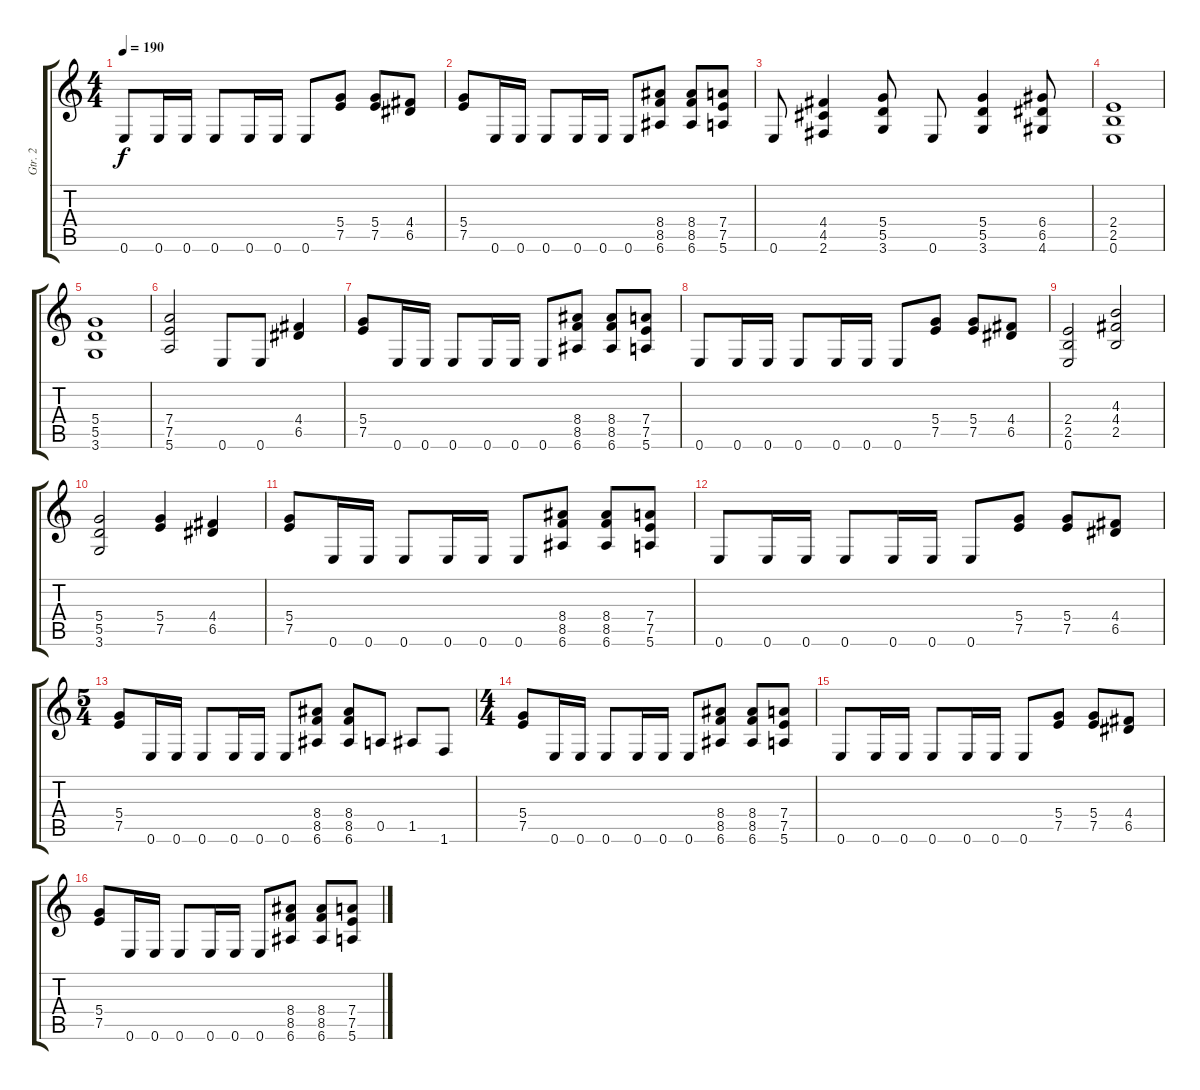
\track ("Gtr. 2" "Gtr. 2") {instrument distortionguitar}
\staff {score tabs}
\tuning (E4 B3 G3 D3 A2 E2) {hide}
\ts (4 4)
\tempo 190
\clef g2
\ks c
0.6.8{dy f} 0.6.16 0.6.16 0.6.8 0.6.16 0.6.16 0.6.8 (5.4 7.5).8 (5.4 7.5).8 (4.4 6.5).8 |
(5.4 7.5).8 0.6.16 0.6.16 0.6.8 0.6.16 0.6.16 0.6.8 (8.4 8.5 6.6).8 (8.4 8.5 6.6).8 (7.4 7.5 5.6).8 |
0.6.8 (4.4 4.5 2.6).4 (5.4 5.5 3.6).8 0.6.8 (5.4 5.5 3.6).4 (6.4 6.5 4.6).8 |
(2.4 2.5 0.6).1 |
(5.4 5.5 3.6).1 |
(7.4 7.5 5.6).2 0.6.8 0.6.8 (4.4 6.5).4 |
(5.4 7.5).8 0.6.16 0.6.16 0.6.8 0.6.16 0.6.16 0.6.8 (8.4 8.5 6.6).8 (8.4 8.5 6.6).8 (7.4 7.5 5.6).8 |
0.6.8 0.6.16 0.6.16 0.6.8 0.6.16 0.6.16 0.6.8 (5.4 7.5).8 (5.4 7.5).8 (4.4 6.5).8 |
(2.4 2.5 0.6).2 (4.3 4.4 2.5).2 |
(5.4 5.5 3.6).2 (5.4 7.5).4 (4.4 6.5).4 |
(5.4 7.5).8 0.6.16 0.6.16 0.6.8 0.6.16 0.6.16 0.6.8 (8.4 8.5 6.6).8 (8.4 8.5 6.6).8 (7.4 7.5 5.6).8 |
0.6.8 0.6.16 0.6.16 0.6.8 0.6.16 0.6.16 0.6.8 (5.4 7.5).8 (5.4 7.5).8 (4.4 6.5).8 |
\ts (5 4)
(5.4 7.5).8 0.6.16 0.6.16 0.6.8 0.6.16 0.6.16 0.6.8 (8.4 8.5 6.6).8 (8.4 8.5 6.6).8 0.5.8 1.5.8 1.6.8 |
\ts (4 4)
(5.4 7.5).8 0.6.16 0.6.16 0.6.8 0.6.16 0.6.16 0.6.8 (8.4 8.5 6.6).8 (8.4 8.5 6.6).8 (7.4 7.5 5.6).8 |
0.6.8 0.6.16 0.6.16 0.6.8 0.6.16 0.6.16 0.6.8 (5.4 7.5).8 (5.4 7.5).8 (4.4 6.5).8 |
(5.4 7.5).8 0.6.16 0.6.16 0.6.8 0.6.16 0.6.16 0.6.8 (8.4 8.5 6.6).8 (8.4 8.5 6.6).8 (7.4 7.5 5.6).8
